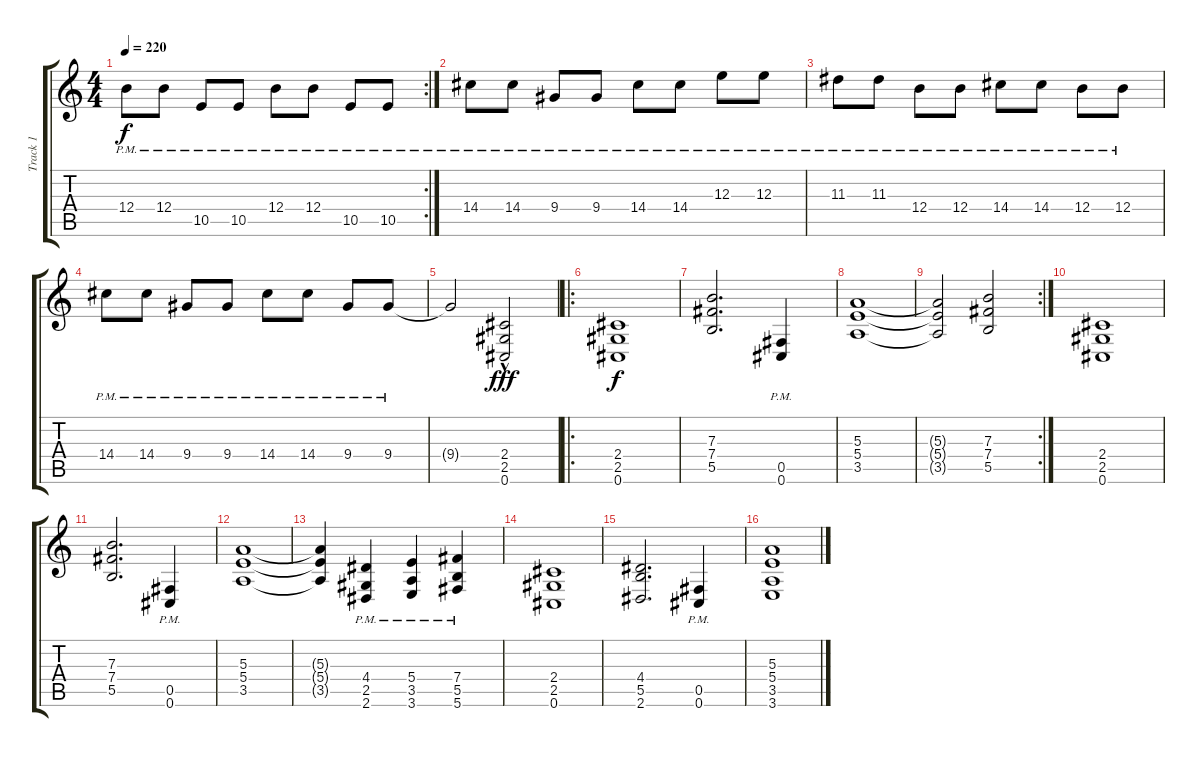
\track ("Track 1" "Track 1") {instrument distortionguitar}
\staff {score tabs}
\tuning (Db4 Ab3 E3 B2 Gb2 Db2) {hide}
\rc 2
\ts (4 4)
\tempo 220
\clef g2
\ks c
12.4{pm}.8{dy f} 12.4{pm}.8 10.5{pm}.8 10.5{pm}.8 12.4{pm}.8 12.4{pm}.8 10.5{pm}.8 10.5{pm}.8 |
14.4{pm}.8 14.4{pm}.8 9.4{pm}.8 9.4{pm}.8 14.4{pm}.8 14.4{pm}.8 12.3{pm}.8 12.3{pm}.8 |
11.3{pm}.8 11.3{pm}.8 12.4{pm}.8 12.4{pm}.8 14.4{pm}.8 14.4{pm}.8 12.4{pm}.8 12.4{pm}.8 |
14.4{pm}.8 14.4{pm}.8 9.4{pm}.8 9.4{pm}.8 14.4{pm}.8 14.4{pm}.8 9.4{pm}.8 9.4{pm}.8 |
9.4{t}.2 (2.4{hac} 2.5 0.6).2{dy fff} |
\ro
(2.4 2.5 0.6).1{dy f} |
(7.3 7.4 5.5).2{d} (0.5{pm} 0.6{pm}).4 |
(5.3 5.4 3.5).1 |
\rc 2
(5.3{t} 5.4{t} 3.5{t}).2 (7.3 7.4 5.5).2 |
(2.4 2.5 0.6).1 |
(7.3 7.4 5.5).2{d} (0.5{pm} 0.6{pm}).4 |
(5.3 5.4 3.5).1 |
(5.3{t} 5.4{t} 3.5{t}).4 (4.4{pm} 2.5{pm} 2.6{pm}).4 (5.4{pm} 3.5{pm} 3.6{pm}).4 (7.4{pm} 5.5{pm} 5.6{pm}).4 |
(2.4 2.5 0.6).1 |
(4.4 5.5 2.6).2{d} (0.5{pm} 0.6{pm}).4 |
(5.3 5.4 3.5 3.6).1
